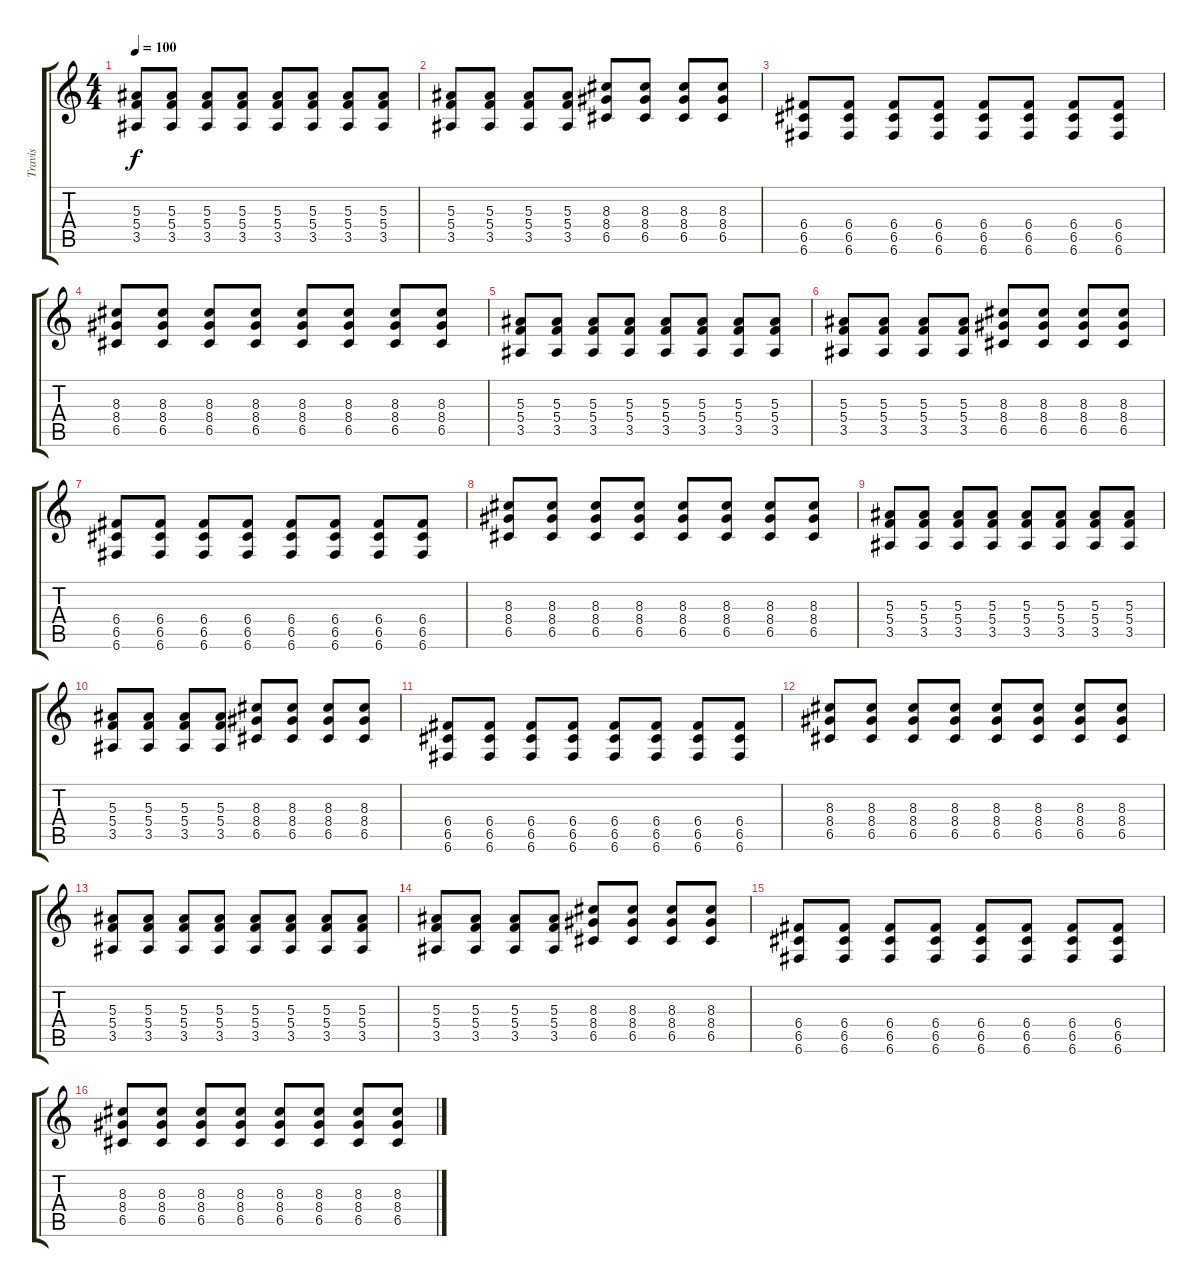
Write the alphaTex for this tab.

\track ("Travis" "Travis") {instrument distortionguitar}
\staff {score tabs}
\tuning (D4 A3 F3 C3 G2 C2) {hide}
\ts (4 4)
\tempo 100
\clef g2
\ks c
(5.3 5.4 3.5).8{dy f} (5.3 5.4 3.5).8 (5.3 5.4 3.5).8 (5.3 5.4 3.5).8 (5.3 5.4 3.5).8 (5.3 5.4 3.5).8 (5.3 5.4 3.5).8 (5.3 5.4 3.5).8 |
(5.3 5.4 3.5).8 (5.3 5.4 3.5).8 (5.3 5.4 3.5).8 (5.3 5.4 3.5).8 (8.3 8.4 6.5).8 (8.3 8.4 6.5).8 (8.3 8.4 6.5).8 (8.3 8.4 6.5).8 |
(6.4 6.5 6.6).8 (6.4 6.5 6.6).8 (6.4 6.5 6.6).8 (6.4 6.5 6.6).8 (6.4 6.5 6.6).8 (6.4 6.5 6.6).8 (6.4 6.5 6.6).8 (6.4 6.5 6.6).8 |
(8.3 8.4 6.5).8 (8.3 8.4 6.5).8 (8.3 8.4 6.5).8 (8.3 8.4 6.5).8 (8.3 8.4 6.5).8 (8.3 8.4 6.5).8 (8.3 8.4 6.5).8 (8.3 8.4 6.5).8 |
(5.3 5.4 3.5).8 (5.3 5.4 3.5).8 (5.3 5.4 3.5).8 (5.3 5.4 3.5).8 (5.3 5.4 3.5).8 (5.3 5.4 3.5).8 (5.3 5.4 3.5).8 (5.3 5.4 3.5).8 |
(5.3 5.4 3.5).8 (5.3 5.4 3.5).8 (5.3 5.4 3.5).8 (5.3 5.4 3.5).8 (8.3 8.4 6.5).8 (8.3 8.4 6.5).8 (8.3 8.4 6.5).8 (8.3 8.4 6.5).8 |
(6.4 6.5 6.6).8 (6.4 6.5 6.6).8 (6.4 6.5 6.6).8 (6.4 6.5 6.6).8 (6.4 6.5 6.6).8 (6.4 6.5 6.6).8 (6.4 6.5 6.6).8 (6.4 6.5 6.6).8 |
(8.3 8.4 6.5).8 (8.3 8.4 6.5).8 (8.3 8.4 6.5).8 (8.3 8.4 6.5).8 (8.3 8.4 6.5).8 (8.3 8.4 6.5).8 (8.3 8.4 6.5).8 (8.3 8.4 6.5).8 |
(5.3 5.4 3.5).8 (5.3 5.4 3.5).8 (5.3 5.4 3.5).8 (5.3 5.4 3.5).8 (5.3 5.4 3.5).8 (5.3 5.4 3.5).8 (5.3 5.4 3.5).8 (5.3 5.4 3.5).8 |
(5.3 5.4 3.5).8 (5.3 5.4 3.5).8 (5.3 5.4 3.5).8 (5.3 5.4 3.5).8 (8.3 8.4 6.5).8 (8.3 8.4 6.5).8 (8.3 8.4 6.5).8 (8.3 8.4 6.5).8 |
(6.4 6.5 6.6).8 (6.4 6.5 6.6).8 (6.4 6.5 6.6).8 (6.4 6.5 6.6).8 (6.4 6.5 6.6).8 (6.4 6.5 6.6).8 (6.4 6.5 6.6).8 (6.4 6.5 6.6).8 |
(8.3 8.4 6.5).8 (8.3 8.4 6.5).8 (8.3 8.4 6.5).8 (8.3 8.4 6.5).8 (8.3 8.4 6.5).8 (8.3 8.4 6.5).8 (8.3 8.4 6.5).8 (8.3 8.4 6.5).8 |
(5.3 5.4 3.5).8 (5.3 5.4 3.5).8 (5.3 5.4 3.5).8 (5.3 5.4 3.5).8 (5.3 5.4 3.5).8 (5.3 5.4 3.5).8 (5.3 5.4 3.5).8 (5.3 5.4 3.5).8 |
(5.3 5.4 3.5).8 (5.3 5.4 3.5).8 (5.3 5.4 3.5).8 (5.3 5.4 3.5).8 (8.3 8.4 6.5).8 (8.3 8.4 6.5).8 (8.3 8.4 6.5).8 (8.3 8.4 6.5).8 |
(6.4 6.5 6.6).8 (6.4 6.5 6.6).8 (6.4 6.5 6.6).8 (6.4 6.5 6.6).8 (6.4 6.5 6.6).8 (6.4 6.5 6.6).8 (6.4 6.5 6.6).8 (6.4 6.5 6.6).8 |
(8.3 8.4 6.5).8 (8.3 8.4 6.5).8 (8.3 8.4 6.5).8 (8.3 8.4 6.5).8 (8.3 8.4 6.5).8 (8.3 8.4 6.5).8 (8.3 8.4 6.5).8 (8.3 8.4 6.5).8
